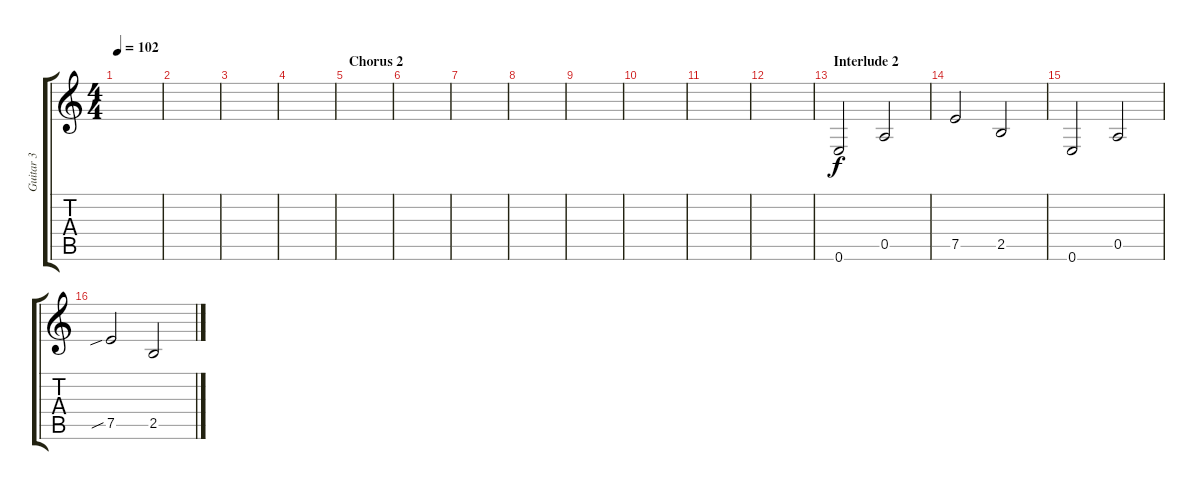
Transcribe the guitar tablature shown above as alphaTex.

\track ("Guitar 3" "Guitar 3") {instrument distortionguitar}
\staff {score tabs}
\tuning (E4 B3 G3 D3 A2 E2) {hide}
\ts (4 4)
\tempo 102
\clef g2
\ks c
|
|
|
|
\section ("" "Chorus 2")
|
|
|
|
|
|
|
|
\section ("" "Interlude 2")
0.6.2 0.5.2 |
7.5.2 2.5.2 |
0.6.2 0.5.2 |
7.5{sib}.2 2.5.2
